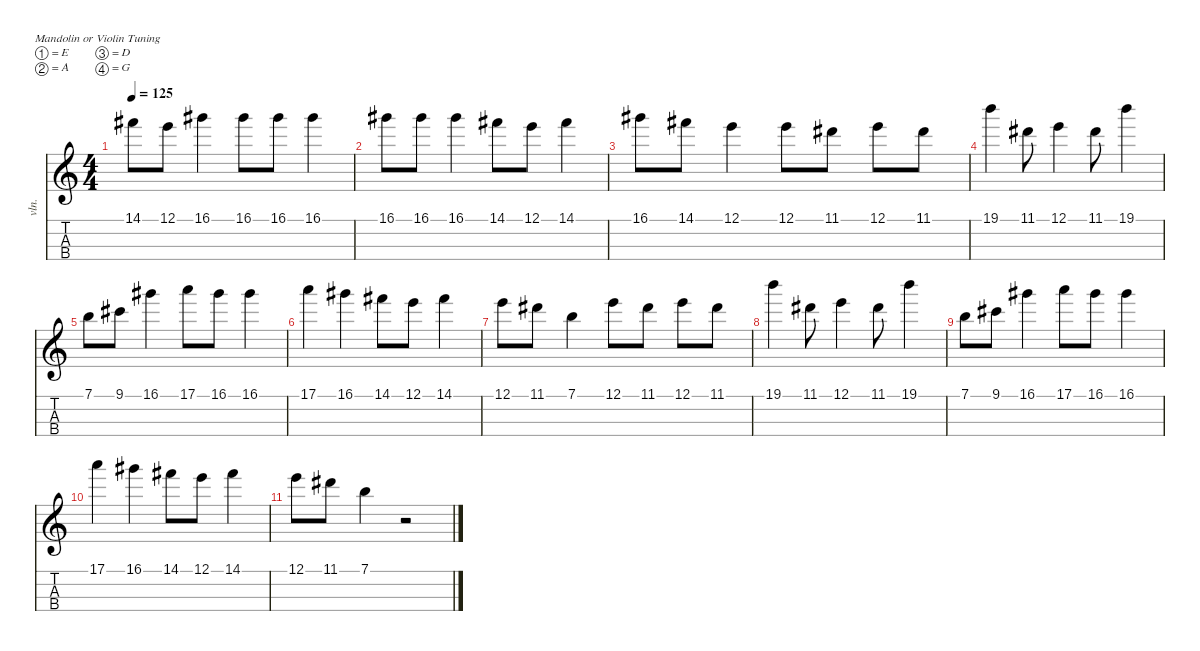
\defaultSystemsLayout 4
\hideDynamics
\bracketExtendMode nobrackets
\otherSystemsTrackNameOrientation horizontal
\track ("Violin" "vln.") {instrument violin}
\staff {score tabs}
\tuning (E5 A4 D4 G3)
\ts (4 4)
\tempo 125
\clef g2
\ks c
14.1.8{dy mf} 12.1.8 16.1.4 16.1.8 16.1.8 16.1.4 |
16.1.8 16.1.8 16.1.4 14.1.8 12.1.8 14.1.4 |
16.1.8 14.1.8 12.1.4 12.1.8 11.1.8 12.1.8 11.1.8 |
19.1.4 11.1.8 12.1.4 11.1.8 19.1.4 |
7.1.8 9.1.8 16.1.4 17.1.8 16.1.8 16.1.4 |
17.1.4 16.1.4 14.1.8 12.1.8 14.1.4 |
12.1.8 11.1.8 7.1.4 12.1.8 11.1.8 12.1.8 11.1.8 |
19.1.4 11.1.8 12.1.4 11.1.8 19.1.4 |
7.1.8 9.1.8 16.1.4 17.1.8 16.1.8 16.1.4 |
17.1.4 16.1.4 14.1.8 12.1.8 14.1.4 |
12.1.8 11.1.8 7.1.4 r.2
